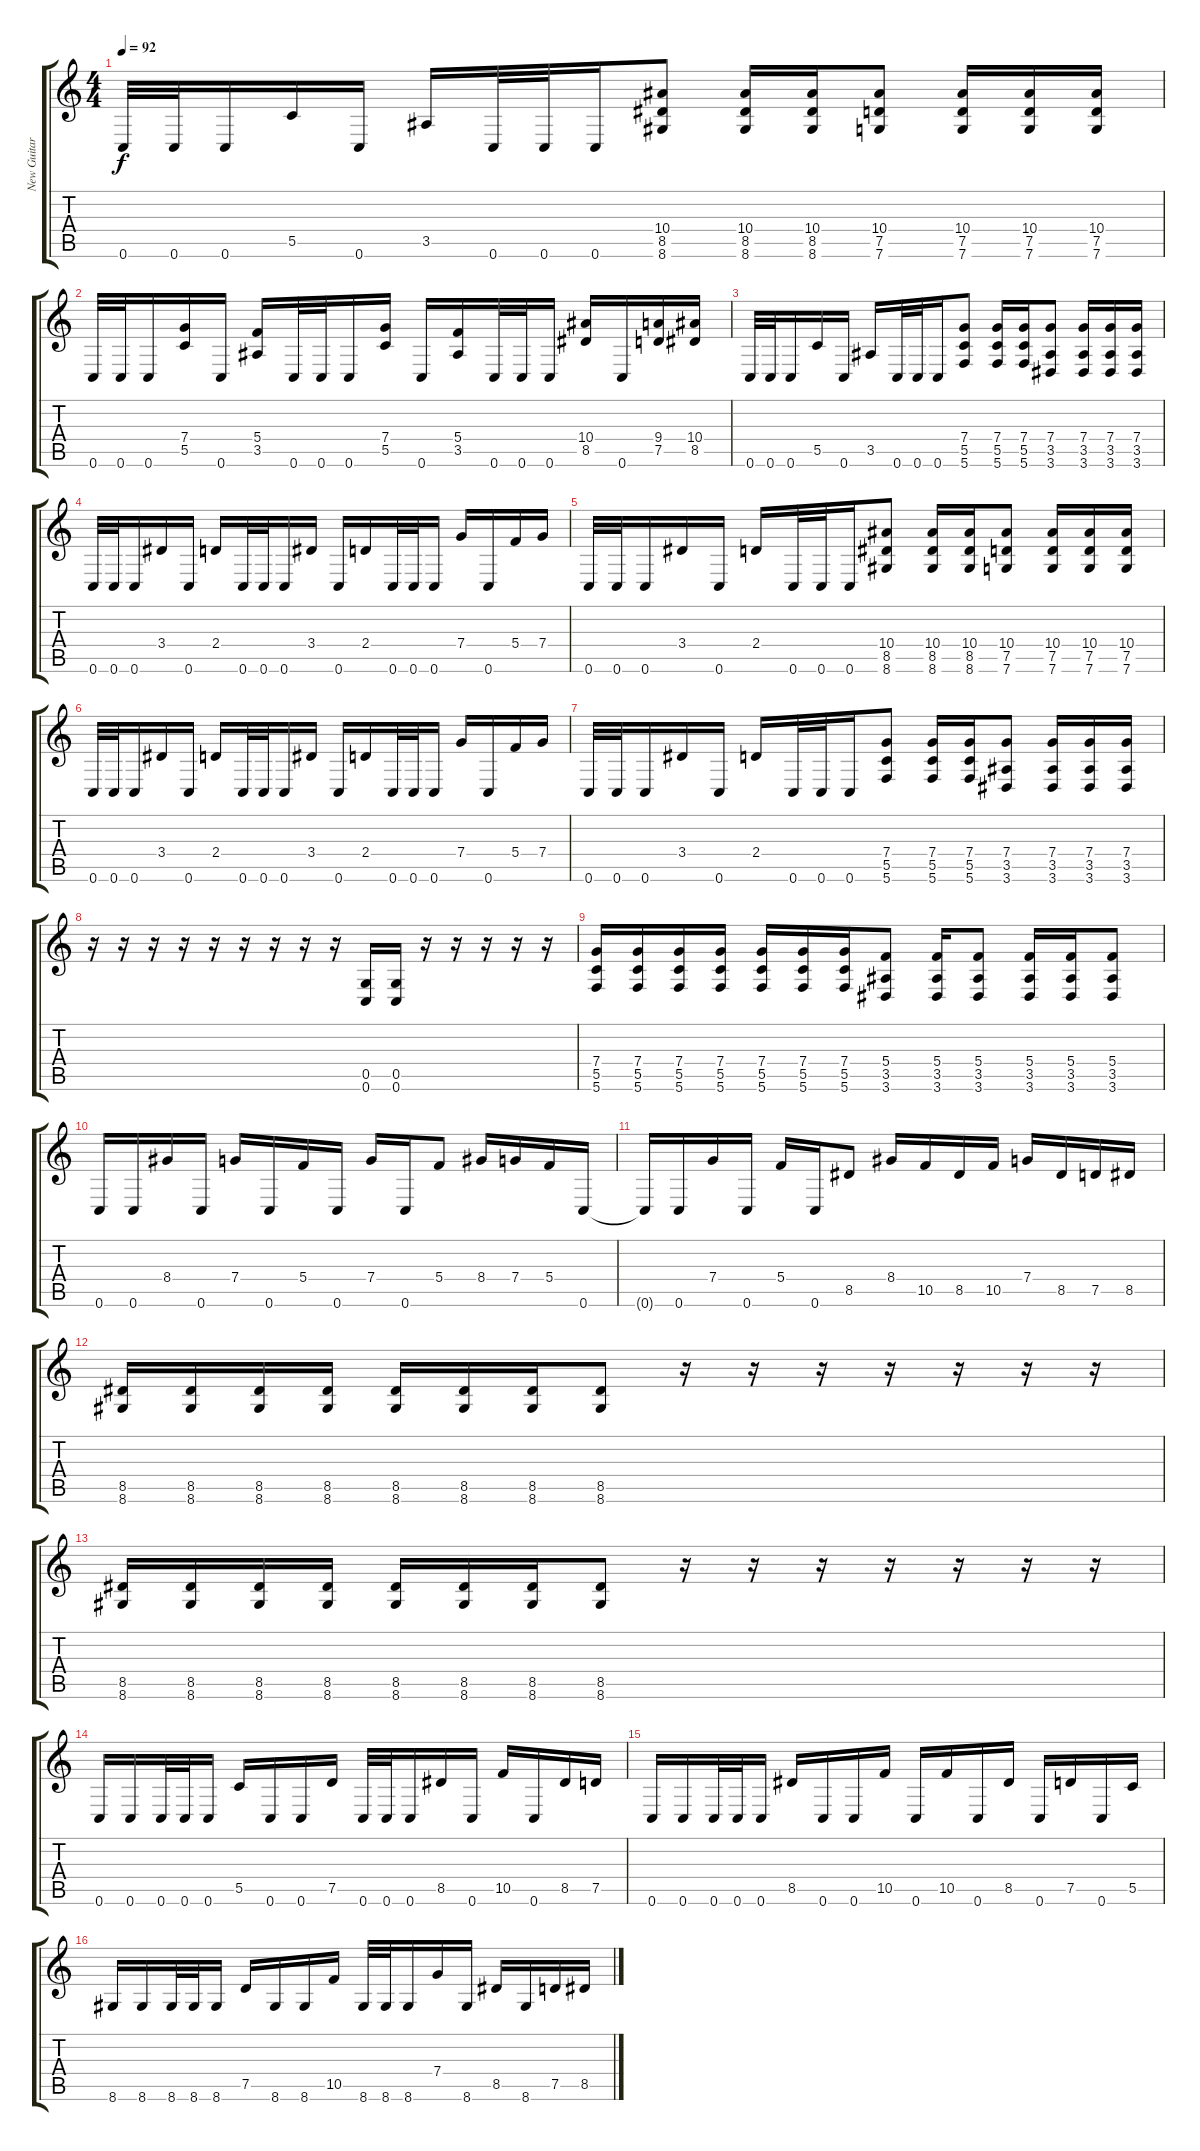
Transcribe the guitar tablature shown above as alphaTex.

\track ("New Guitar" "New Guitar") {instrument overdrivenguitar}
\staff {score tabs}
\tuning (D4 A3 F3 C3 G2 C2) {hide}
\ts (4 4)
\tempo 92
\clef g2
\ks c
0.6.32{dy f} 0.6.32 0.6.16 5.5.16 0.6.16 3.5.16 0.6.32 0.6.32 0.6.16 (10.4 8.5 8.6).8 (10.4 8.5 8.6).16 (10.4 8.5 8.6).16 (10.4 7.5 7.6).8 (10.4 7.5 7.6).16 (10.4 7.5 7.6).16 (10.4 7.5 7.6).16 |
0.6.32 0.6.32 0.6.16 (7.4 5.5).16 0.6.16 (5.4 3.5).16 0.6.32 0.6.32 0.6.16 (7.4 5.5).16 0.6.16 (5.4 3.5).16 0.6.32 0.6.32 0.6.16 (10.4 8.5).16 0.6.16 (9.4 7.5).16 (10.4 8.5).16 |
0.6.32 0.6.32 0.6.16 5.5.16 0.6.16 3.5.16 0.6.32 0.6.32 0.6.16 (7.4 5.5 5.6).8 (7.4 5.5 5.6).16 (7.4 5.5 5.6).16 (7.4 3.5 3.6).8 (7.4 3.5 3.6).16 (7.4 3.5 3.6).16 (7.4 3.5 3.6).16 |
0.6.32 0.6.32 0.6.16 3.4.16 0.6.16 2.4.16 0.6.32 0.6.32 0.6.16 3.4.16 0.6.16 2.4.16 0.6.32 0.6.32 0.6.16 7.4.16 0.6.16 5.4.16 7.4.16 |
0.6.32 0.6.32 0.6.16 3.4.16 0.6.16 2.4.16 0.6.32 0.6.32 0.6.16 (10.4 8.5 8.6).8 (10.4 8.5 8.6).16 (10.4 8.5 8.6).16 (10.4 7.5 7.6).8 (10.4 7.5 7.6).16 (10.4 7.5 7.6).16 (10.4 7.5 7.6).16 |
0.6.32 0.6.32 0.6.16 3.4.16 0.6.16 2.4.16 0.6.32 0.6.32 0.6.16 3.4.16 0.6.16 2.4.16 0.6.32 0.6.32 0.6.16 7.4.16 0.6.16 5.4.16 7.4.16 |
0.6.32 0.6.32 0.6.16 3.4.16 0.6.16 2.4.16 0.6.32 0.6.32 0.6.16 (7.4 5.5 5.6).8 (7.4 5.5 5.6).16 (7.4 5.5 5.6).16 (7.4 3.5 3.6).8 (7.4 3.5 3.6).16 (7.4 3.5 3.6).16 (7.4 3.5 3.6).16 |
r.16 r.16 r.16 r.16 r.16 r.16 r.16 r.16 r.16 (0.5 0.6).16 (0.5 0.6).16 r.16 r.16 r.16 r.16 r.16 |
(7.4 5.5 5.6).16 (7.4 5.5 5.6).16 (7.4 5.5 5.6).16 (7.4 5.5 5.6).16 (7.4 5.5 5.6).16 (7.4 5.5 5.6).16 (7.4 5.5 5.6).16 (5.4 3.5 3.6).8 (5.4 3.5 3.6).16 (5.4 3.5 3.6).8 (5.4 3.5 3.6).16 (5.4 3.5 3.6).16 (5.4 3.5 3.6).8 |
0.6.16 0.6.16 8.4.16 0.6.16 7.4.16 0.6.16 5.4.16 0.6.16 7.4.16 0.6.16 5.4.8 8.4.16 7.4.16 5.4.16 0.6.16 |
0.6{t}.16 0.6.16 7.4.16 0.6.16 5.4.16 0.6.16 8.5.8 8.4.16 10.5.16 8.5.16 10.5.16 7.4.16 8.5.16 7.5.16 8.5.16 |
(8.5 8.6).16 (8.5 8.6).16 (8.5 8.6).16 (8.5 8.6).16 (8.5 8.6).16 (8.5 8.6).16 (8.5 8.6).16 (8.5 8.6).8 r.16 r.16 r.16 r.16 r.16 r.16 r.16 |
(8.5 8.6).16 (8.5 8.6).16 (8.5 8.6).16 (8.5 8.6).16 (8.5 8.6).16 (8.5 8.6).16 (8.5 8.6).16 (8.5 8.6).8 r.16 r.16 r.16 r.16 r.16 r.16 r.16 |
0.6.16 0.6.16 0.6.32 0.6.32 0.6.16 5.5.16 0.6.16 0.6.16 7.5.16 0.6.32 0.6.32 0.6.16 8.5.16 0.6.16 10.5.16 0.6.16 8.5.16 7.5.16 |
0.6.16 0.6.16 0.6.32 0.6.32 0.6.16 8.5.16 0.6.16 0.6.16 10.5.16 0.6.16 10.5.16 0.6.16 8.5.16 0.6.16 7.5.16 0.6.16 5.5.16 |
8.6.16 8.6.16 8.6.32 8.6.32 8.6.16 7.5.16 8.6.16 8.6.16 10.5.16 8.6.32 8.6.32 8.6.16 7.4.16 8.6.16 8.5.16 8.6.16 7.5.16 8.5.16
